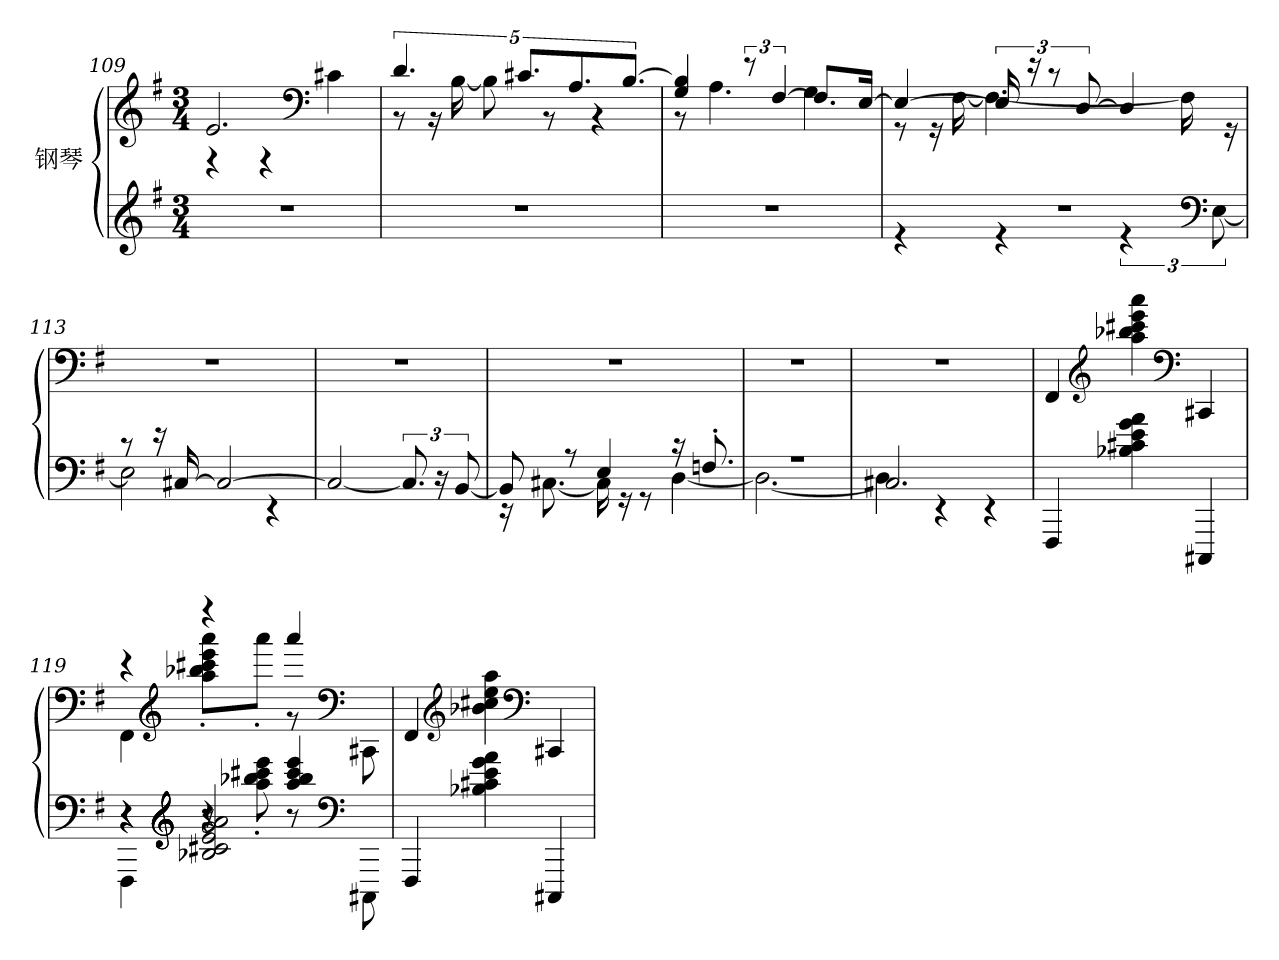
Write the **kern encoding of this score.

**kern	**kern
*part1	*part1
*staff2	*staff1
*I"钢琴	*
*clefG2	*clefG2
*k[f#]	*k[f#]
*M3/4	*M3/4
=109	=109
*	*^
2.r	2.e/	4r
.	.	4r
*	*clefF4	*
.	.	4c#X\
=110	=110	=110
2.r	5.d/	8r
.	.	16r
.	.	[16B\
.	.	8B\]
.	10.c#X/L	.
.	.	8r
.	10.A/	.
.	.	4r
.	[10.B/J	.
=111	=111	=111
2.r	4G/ 4B/]	8r
.	.	4.A\
.	12r	.
.	[6F#/	.
.	8.F#/L]	4G\
.	[16E/Jk	.
!!LO:LB:g=z	!!
=112	=112	=112
*^	*	*
2.r	4r	4E/_	8r
.	.	.	16r
.	.	.	[16F#\
.	4r	24E/]	4.F#\_
.	.	24r	.
.	.	12r	.
.	.	[12D/	.
.	6r	4D/]	.
.	.	.	16F#\]
*clefF4	*	*	*
.	[12E\	.	.
.	.	.	16r
*	*	*v	*v
=113	=113	=113
8r	2E\]	2.r
16r	.	.
[16C#X/	.	.
2C#/_	.	.
.	4r	.
*v	*v	*
=114	=114
2C#/_	2.r
12.C#/]	.
24r	.
[12BB/	.
=115	=115
*^	*
8BB/]	16r	2.r
.	[8.C#X\	.
8r	.	.
4E/	16C#\]	.
.	16r	.
.	8r	.
16r	[4D\	.
8.Fn'/	.	.
=116	=116	=116
2.r	2.D\_	2.r
!!LO:LB:g=z
=117	=117	=117
2.C#X/	4D\]	2.r
.	4r	.
.	4r	.
*v	*v	*
=118	=118
4FFF#/	4FF#/
*	*clefG2
4B-X\ 4c#X\ 4e\ 4g\ 4a\	4aa\ 4bb-X\ 4ccc#X\ 4eee\ 4aaa\
*	*clefF4
4CCC#X/	4CC#X/
=119	=119
*^	*^
*	*^	*	*
4r	4FFF#\	4r	4r	4FF#\
*clefG2	*	*	*clefG2	*
4r	8r	2B-X/ 2c#X/ 2e/ 2g/ 2a/	4r	8aa\' 8bb-X\' 8ccc#X\' 8eee\' 8aaa\'L
.	8aa\' 8bb-X\' 8ccc#X\' 8eee\'	.	.	8aaa'\J
4aa/ 4bb-/ 4ccc#/ 4eee/	8r	.	4aaa/	8r
*clefF4	*	*	*clefF4	*
.	8CCC#X\	.	.	8CC#X\
*v	*v	*v	*	*
*	*v	*v
=120	=120
4FFF#/	4FF#/
*	*clefG2
4B-X\ 4c#X\ 4e\ 4g\ 4a\	4b-X\ 4cc#X\ 4ee\ 4aa\
*	*clefF4
4CCC#X/	4CC#X/
=	=
*-	*-
